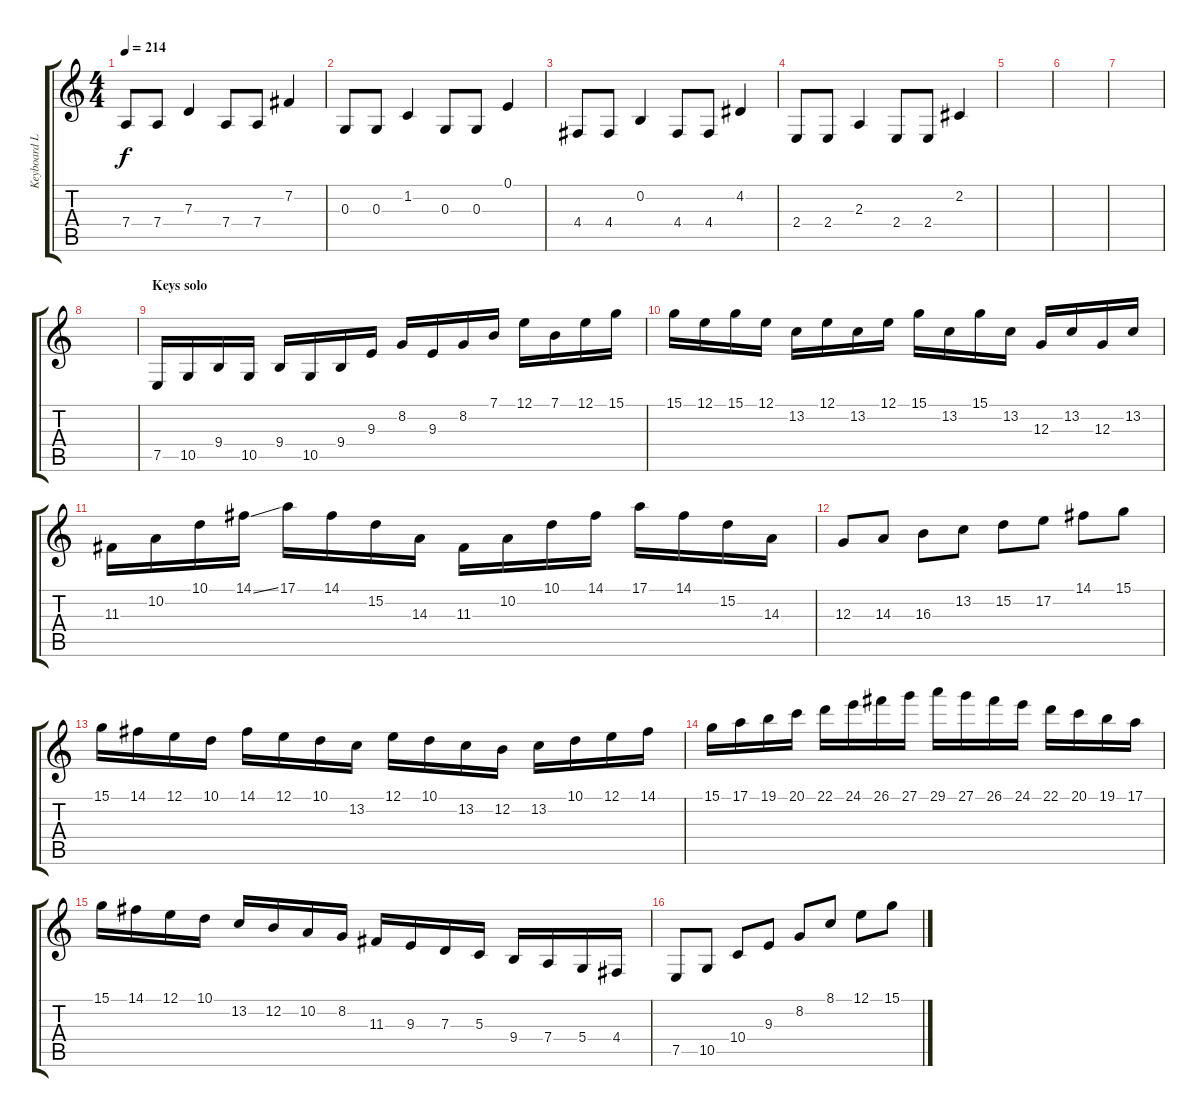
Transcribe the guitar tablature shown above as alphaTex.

\track ("Keyboard Leads" "Keyboard L") {instrument harpsichord}
\staff {score tabs}
\tuning (E4 B3 G3 D3 A2 E2) {hide}
\ts (4 4)
\tempo 214
\clef g2
\ks c
7.4.8{dy f} 7.4.8 7.3.4 7.4.8 7.4.8 7.2.4 |
0.3.8 0.3.8 1.2.4 0.3.8 0.3.8 0.1.4 |
4.4.8 4.4.8 0.2.4 4.4.8 4.4.8 4.2.4 |
2.4.8 2.4.8 2.3.4 2.4.8 2.4.8 2.2.4 |
|
|
|
|
\section ("" "Keys solo")
7.5.16{volume 16} 10.5.16 9.4.16 10.5.16 9.4.16 10.5.16 9.4.16 9.3.16 8.2.16 9.3.16 8.2.16 7.1.16 12.1.16 7.1.16 12.1.16 15.1.16 |
15.1.16 12.1.16 15.1.16 12.1.16 13.2.16 12.1.16 13.2.16 12.1.16 15.1.16 13.2.16 15.1.16 13.2.16 12.3.16 13.2.16 12.3.16 13.2.16 |
11.3.16 10.2.16 10.1.16 14.1{ss}.16 17.1.16 14.1.16 15.2.16 14.3.16 11.3.16 10.2.16 10.1.16 14.1.16 17.1.16 14.1.16 15.2.16 14.3.16 |
12.3.8 14.3.8 16.3.8 13.2.8 15.2.8 17.2.8 14.1.8 15.1.8 |
15.1.16{volume 16} 14.1.16 12.1.16 10.1.16 14.1.16 12.1.16 10.1.16 13.2.16 12.1.16 10.1.16 13.2.16 12.2.16 13.2.16 10.1.16 12.1.16 14.1.16 |
15.1.16 17.1.16 19.1.16 20.1.16 22.1.16 24.1.16 26.1.16 27.1.16 29.1.16 27.1.16 26.1.16 24.1.16 22.1.16 20.1.16 19.1.16 17.1.16 |
15.1.16 14.1.16 12.1.16 10.1.16 13.2.16 12.2.16 10.2.16 8.2.16 11.3.16 9.3.16 7.3.16 5.3.16 9.4.16 7.4.16 5.4.16 4.4.16 |
7.5.8 10.5.8 10.4.8 9.3.8 8.2.8 8.1.8 12.1.8 15.1.8
